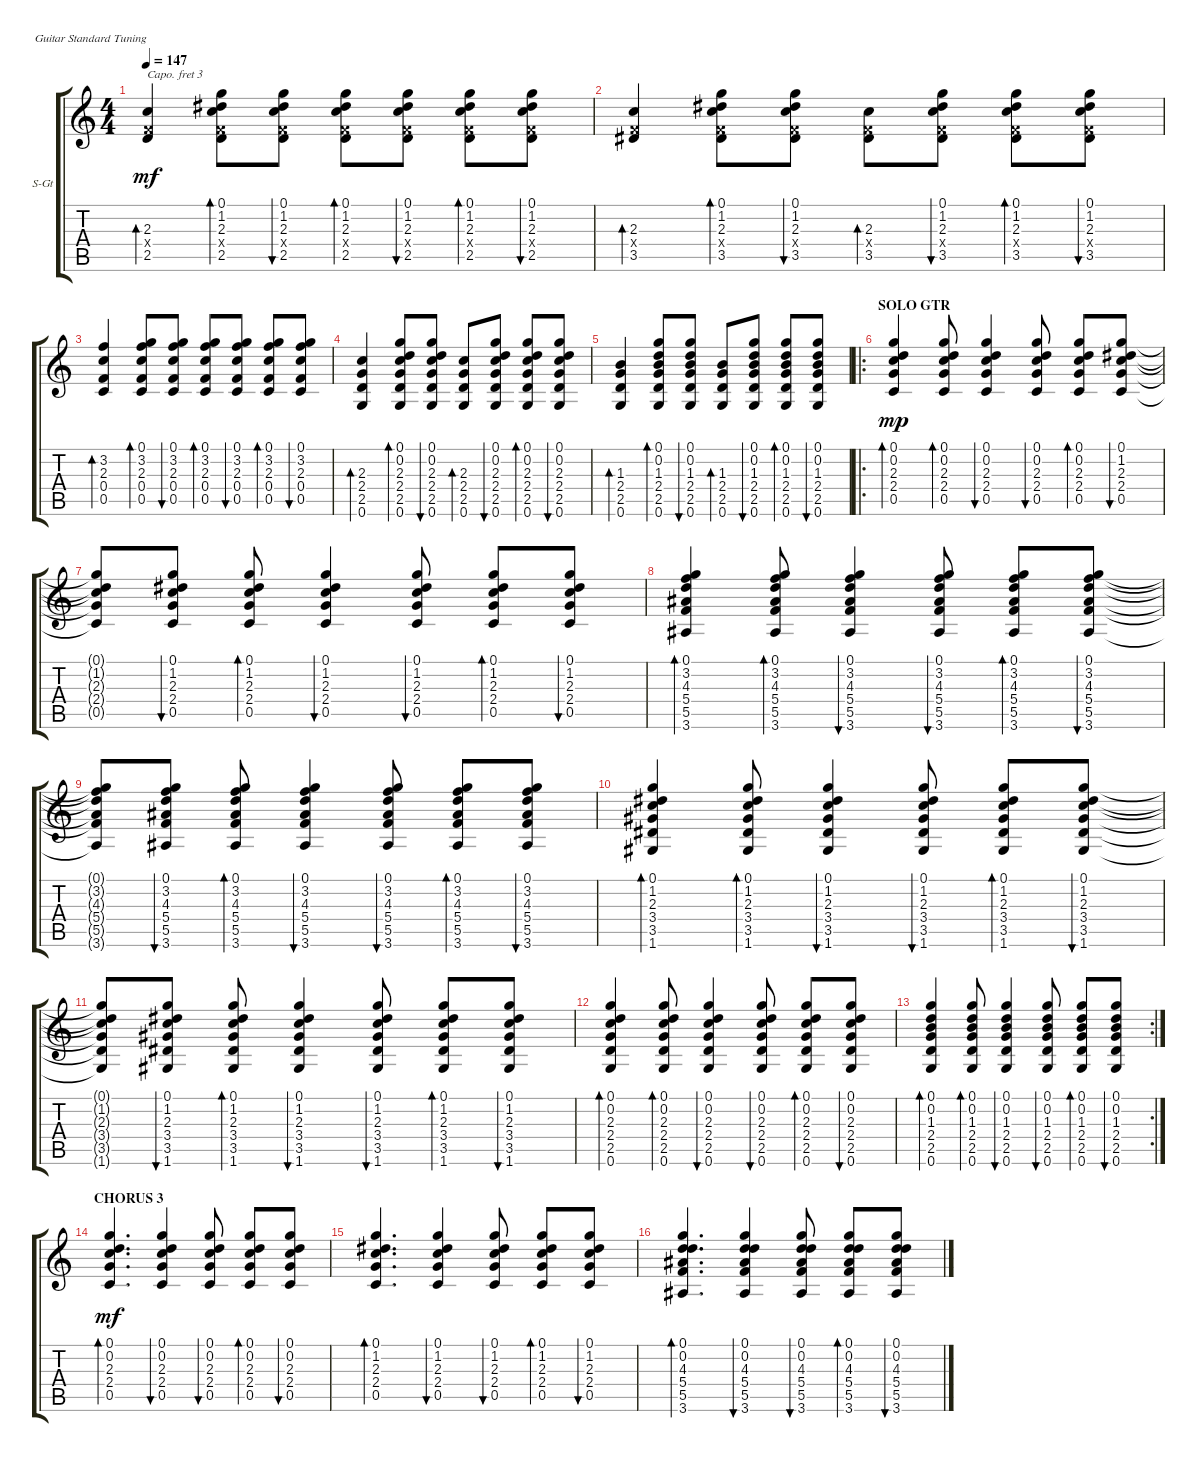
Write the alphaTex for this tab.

\defaultSystemsLayout 4
\bracketExtendMode groupsimilarinstruments
\firstSystemTrackNameOrientation horizontal
\otherSystemsTrackNameOrientation horizontal
\track ("Steel Guitar" "S-Gt") {instrument acousticguitarsteel}
\staff {score tabs}
\capo 3
\tuning (E4 B3 G3 D3 A2 E2)
\ts (4 4)
\tempo 147
\clef g2
\ks c
(0.4{x} 2.5 2.3).4{bd 30 dy mf} (0.4{x} 2.5 2.3 1.2 0.1).8{bd 30} (0.4{x} 2.5 2.3 1.2 0.1).8{bu 30} (0.4{x} 2.5 2.3 1.2 0.1).8{bd 30} (0.4{x} 2.5 2.3 1.2 0.1).8{bu 30} (0.4{x} 2.5 2.3 1.2 0.1).8{bd 30} (0.4{x} 2.5 2.3 1.2 0.1).8{bu 30} |
(0.4{x} 3.5 2.3).4{bd 30} (0.4{x} 3.5 2.3 1.2 0.1).8{bd 30} (0.4{x} 3.5 2.3 1.2 0.1).8{bu 30} (0.4{x} 3.5 2.3).8{bd 30} (0.4{x} 3.5 2.3 1.2 0.1).8{bu 30} (0.4{x} 3.5 2.3 1.2 0.1).8{bd 30} (0.4{x} 3.5 2.3 1.2 0.1).8{bu 30} |
(0.4 0.5 2.3 3.2).4{bd 30} (0.4 0.5 2.3 3.2 0.1).8{bd 30} (0.4 0.5 2.3 3.2 0.1).8{bu 30} (0.4 0.5 2.3 3.2 0.1).8{bd 30} (0.4 0.5 2.3 3.2 0.1).8{bu 30} (0.4 0.5 2.3 3.2 0.1).8{bd 30} (0.4 0.5 2.3 3.2 0.1).8{bu 30} |
(2.4 2.5 2.3 0.6).4{bd 30} (2.4 2.5 2.3 0.2 0.1 0.6).8{bd 30} (2.4 2.5 2.3 0.2 0.1 0.6).8{bu 30} (2.4 2.5 2.3 0.6).8{bd 30} (2.4 2.5 2.3 0.2 0.1 0.6).8{bu 30} (2.4 2.5 2.3 0.2 0.1 0.6).8{bd 30} (2.4 2.5 2.3 0.2 0.1 0.6).8{bu 30} |
(2.4 2.5 1.3 0.6).4{bd 30} (2.4 2.5 1.3 0.2 0.1 0.6).8{bd 30} (2.4 2.5 1.3 0.2 0.1 0.6).8{bu 30} (2.4 2.5 1.3 0.6).8{bd 30} (2.4 2.5 1.3 0.2 0.1 0.6).8{bu 30} (2.4 2.5 1.3 0.2 0.1 0.6).8{bd 30} (2.4 2.5 1.3 0.2 0.1 0.6).8{bu 30} |
\ro
\section ("" "SOLO GTR")
(0.5 2.4 2.3 0.2 0.1).4{bd 30 dy mp} (0.5 2.4 2.3 0.2 0.1).8{bd 30} (0.5 2.4 2.3 0.2 0.1).4{bu 30} (0.5 2.4 2.3 0.2 0.1).8{bu 30} (0.5 2.4 2.3 0.2 0.1).8{bd 30} (0.5 2.4 2.3 1.2 0.1).8{bu 30} |
(0.5{t} 2.4{t} 2.3{t} 1.2{t} 0.1{t}).8 (0.5 2.4 2.3 1.2 0.1).8{bu 30} (0.5 2.4 2.3 1.2 0.1).8{bd 30} (0.5 2.4 2.3 1.2 0.1).4{bu 30} (0.5 2.4 2.3 1.2 0.1).8{bu 30} (0.5 2.4 2.3 1.2 0.1).8{bd 30} (0.5 2.4 2.3 1.2 0.1).8{bu 30} |
(5.5 5.4 4.3 3.2 0.1 3.6).4{bd 30} (5.5 5.4 4.3 3.2 0.1 3.6).8{bd 30} (5.5 5.4 4.3 3.2 0.1 3.6).4{bu 30} (5.5 5.4 4.3 3.2 0.1 3.6).8{bu 30} (5.5 5.4 4.3 3.2 0.1 3.6).8{bd 30} (5.5 5.4 4.3 3.2 0.1 3.6).8{bu 30} |
(5.5{t} 5.4{t} 4.3{t} 3.2{t} 0.1{t} 3.6{t}).8 (5.5 5.4 4.3 3.2 0.1 3.6).8{bu 30} (5.5 5.4 4.3 3.2 0.1 3.6).8{bd 30} (5.5 5.4 4.3 3.2 0.1 3.6).4{bu 30} (5.5 5.4 4.3 3.2 0.1 3.6).8{bu 30} (5.5 5.4 4.3 3.2 0.1 3.6).8{bd 30} (5.5 5.4 4.3 3.2 0.1 3.6).8{bu 30} |
(3.5 3.4 2.3 1.2 0.1 1.6).4{bd 30} (3.5 3.4 2.3 1.2 0.1 1.6).8{bd 30} (3.5 3.4 2.3 1.2 0.1 1.6).4{bu 30} (3.5 3.4 2.3 1.2 0.1 1.6).8{bu 30} (3.5 3.4 2.3 1.2 0.1 1.6).8{bd 30} (3.5 3.4 2.3 1.2 0.1 1.6).8{bu 30} |
(3.5{t} 3.4{t} 2.3{t} 1.2{t} 0.1{t} 1.6{t}).8 (3.5 3.4 2.3 1.2 0.1 1.6).8{bu 30} (3.5 3.4 2.3 1.2 0.1 1.6).8{bd 30} (3.5 3.4 2.3 1.2 0.1 1.6).4{bu 30} (3.5 3.4 2.3 1.2 0.1 1.6).8{bu 30} (3.5 3.4 2.3 1.2 0.1 1.6).8{bd 30} (3.5 3.4 2.3 1.2 0.1 1.6).8{bu 30} |
(2.5 2.4 2.3 0.2 0.1 0.6).4{bd 30} (2.5 2.4 2.3 0.2 0.1 0.6).8{bd 30} (2.5 2.4 2.3 0.2 0.1 0.6).4{bu 30} (2.5 2.4 2.3 0.2 0.1 0.6).8{bu 30} (2.5 2.4 2.3 0.2 0.1 0.6).8{bd 30} (2.5 2.4 2.3 0.2 0.1 0.6).8{bu 30} |
\rc 2
(2.5 2.4 1.3 0.2 0.1 0.6).4{bd 30} (2.5 2.4 1.3 0.2 0.1 0.6).8{bd 30} (2.5 2.4 1.3 0.2 0.1 0.6).4{bu 30} (2.5 2.4 1.3 0.2 0.1 0.6).8{bu 30} (2.5 2.4 1.3 0.2 0.1 0.6).8{bd 30} (2.5 2.4 1.3 0.2 0.1 0.6).8{bu 30} |
\section ("" "CHORUS 3")
(0.5 2.4 2.3 0.2 0.1).4{d bd 30 dy mf} (0.5 2.4 2.3 0.2 0.1).4{bu 30} (0.5 2.4 2.3 0.2 0.1).8{bu 30} (0.5 2.4 2.3 0.2 0.1).8{bd 30} (0.5 2.4 2.3 0.2 0.1).8{bu 30} |
(0.5 2.4 2.3 1.2 0.1).4{d bd 30} (0.5 2.4 2.3 1.2 0.1).4{bu 30} (0.5 2.4 2.3 1.2 0.1).8{bu 30} (0.5 2.4 2.3 1.2 0.1).8{bd 30} (0.5 2.4 2.3 1.2 0.1).8{bu 30} |
(5.5 5.4 4.3 0.2 0.1 3.6).4{d bd 30} (5.5 5.4 4.3 0.2 0.1 3.6).4{bu 30} (5.5 5.4 4.3 0.2 0.1 3.6).8{bu 30} (5.5 5.4 4.3 0.2 0.1 3.6).8{bd 30} (5.5 5.4 4.3 0.2 0.1 3.6).8{bu 30}
